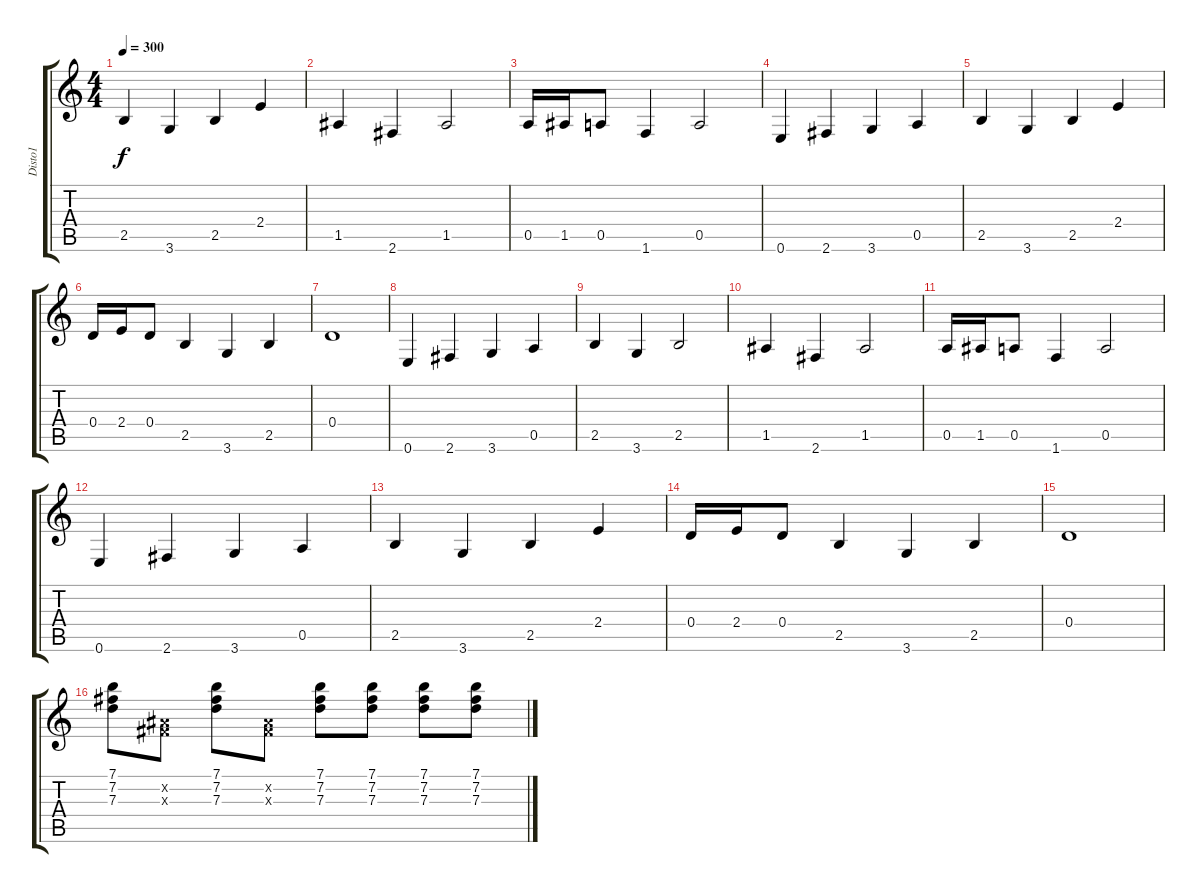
\track ("Disto1" "Disto1") {instrument distortionguitar}
\staff {score tabs}
\tuning (E4 B3 G3 D3 A2 E2) {hide}
\ts (4 4)
\tempo 300
\clef g2
\ks c
2.5.4{dy f} 3.6.4 2.5.4 2.4.4 |
1.5.4 2.6.4 1.5.2 |
0.5.16 1.5.16 0.5.8 1.6.4 0.5.2 |
0.6.4 2.6.4 3.6.4 0.5.4 |
2.5.4 3.6.4 2.5.4 2.4.4 |
0.4.16 2.4.16 0.4.8 2.5.4 3.6.4 2.5.4 |
0.4.1 |
0.6.4 2.6.4 3.6.4 0.5.4 |
2.5.4 3.6.4 2.5.2 |
1.5.4 2.6.4 1.5.2 |
0.5.16 1.5.16 0.5.8 1.6.4 0.5.2 |
0.6.4 2.6.4 3.6.4 0.5.4 |
2.5.4 3.6.4 2.5.4 2.4.4 |
0.4.16 2.4.16 0.4.8 2.5.4 3.6.4 2.5.4 |
0.4.1 |
(7.1 7.2 7.3).8 (-1.2{x} -1.3{x}).8 (7.1 7.2 7.3).8 (-1.2{x} -1.3{x}).8 (7.1 7.2 7.3).8 (7.1 7.2 7.3).8 (7.1 7.2 7.3).8 (7.1 7.2 7.3).8
